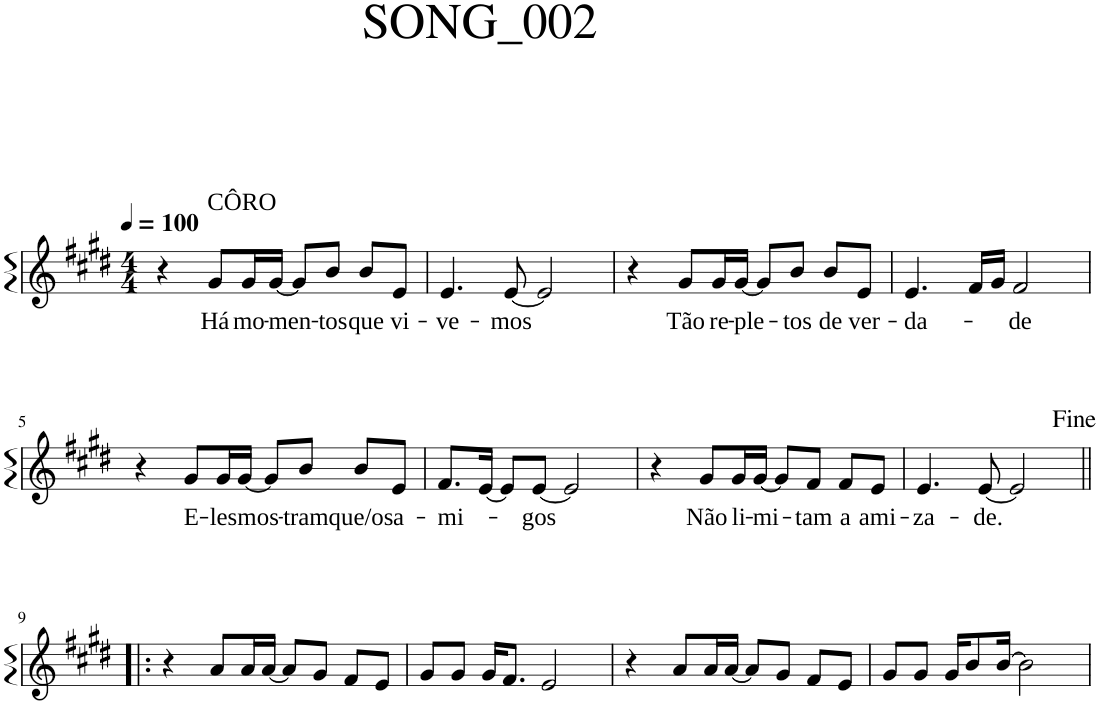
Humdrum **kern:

**kern	**text
*part1	*part1
*staff1	*staff1
*I"P1	*
*clefG2	*
*k[f#c#g#d#]	*
*E:	*
*M4/4	*
*MM100	*
=1	=1
4r	.
!LO:TX:a:t=CÔRO	!
!	!LO:LY:b
8g#/L	Há
!	!LO:LY:b
16g#/L	mo-
!	!LO:LY:b
[16g#/JJ	-men-
8g#/L]	.
!	!LO:LY:b
8b/J	-tos
!	!LO:LY:b
8b/L	que
!	!LO:LY:b
8e/J	vi-
=2	=2
!	!LO:LY:b
4.e/	-ve-
!	!LO:LY:b
[8e/	-mos
2e/]	.
=3	=3
4r	.
!	!LO:LY:b
8g#/L	Tão
!	!LO:LY:b
16g#/L	re-
!	!LO:LY:b
[16g#/JJ	-ple-
8g#/L]	.
!	!LO:LY:b
8b/J	-tos
!	!LO:LY:b
8b/L	de
!	!LO:LY:b
8e/J	ver-
=4	=4
!	!LO:LY:b
4.e/	-da-
16f#/LL	.
16g#/JJ	.
!	!LO:LY:b
2f#/	-de
!!LO:LB:g=z
=5	=5
4r	.
!	!LO:LY:b
8g#/L	E-
!	!LO:LY:b
16g#/L	-les
!	!LO:LY:b
[16g#/JJ	mos-
8g#/L]	.
!	!LO:LY:b
8b/J	-tram
!	!LO:LY:b
8b/L	que/os
!	!LO:LY:b
8e/J	a-
=6	=6
!	!LO:LY:b
8.f#/L	-mi-
[16e/Jk	.
8e/L]	.
!	!LO:LY:b
[8e/J	-gos
2e/]	.
=7	=7
4r	.
!	!LO:LY:b
8g#/L	Não
!	!LO:LY:b
16g#/L	li-
!	!LO:LY:b
[16g#/JJ	-mi-
8g#/L]	.
!	!LO:LY:b
8f#/J	-tam
!	!LO:LY:b
8f#/L	a
!	!LO:LY:b
8e/J	ami-
=8	=8
!	!LO:LY:b
4.e/	-za-
!	!LO:LY:b
[8e/	-de.
2e/]	.
!!LO:LB:g=z
=9!|:	=9!|:
4r	.
8a/L	.
16a/L	.
[16a/JJ	.
8a/L]	.
8g#/J	.
8f#/L	.
8e/J	.
=10	=10
8g#/L	.
8g#/J	.
16g#/KL	.
8.f#/J	.
2e/	.
=11	=11
4r	.
8a/L	.
16a/L	.
[16a/JJ	.
8a/L]	.
8g#/J	.
8f#/L	.
8e/J	.
=12	=12
8g#/L	.
8g#/J	.
16g#/KL	.
8b/	.
[16b/Jk	.
2b\]	.
=	=
*-	*-
